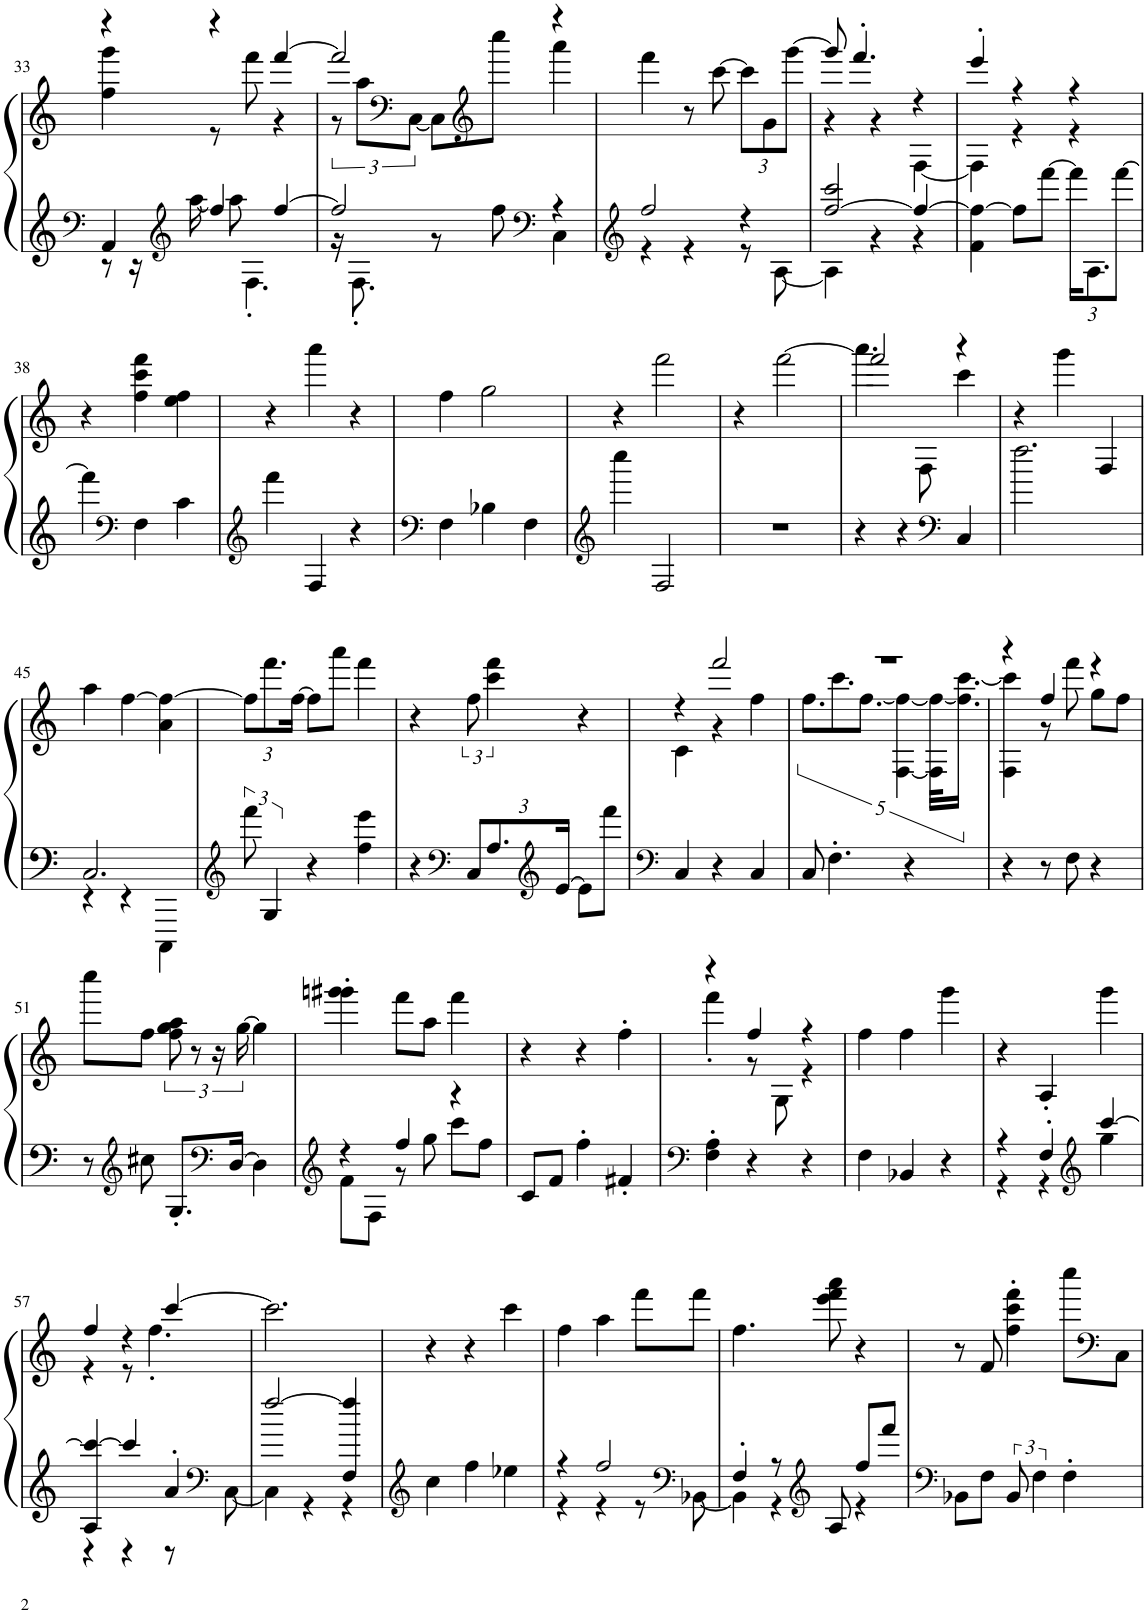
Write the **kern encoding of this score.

**kern	**kern
*part1	*part1
*staff2	*staff1
*I"Piano	*
*I'Pno.	*
!!LO:PB:g=z
*clefF4	*clefG2
*k[]	*k[]
*M3/4	*M3/4
=33	=33
*^	*^
4AA/	8r	4r	4ff\ 4ggg\
.	16r	.	.
*clefG2	*	*	*
.	[16aa\	.	.
4ff/	8aa\]	4r	8r
.	4.F'\	.	8fff\
[4ff/	.	[4fff/	4r
=34	=34	=34	=34
2ff/]	16r	2fff/]	12r
.	8.F'\	.	.
.	.	.	12aa\L
*	*	*clefF4	*
.	.	.	[12C\J
.	8r	.	8C\L]
*	*	*clefG2	*
.	8ff\	.	8cccc\J
*clefF4	*	*	*
4r	4C\	4r	4aaa\
*	*	*v	*v
=35	=35	=35
*clefG2	*	*
2ff/	4r	4fff\
.	4r	8r
.	.	[8ccc\
*	*	*Xbrackettup
4r	8r	12ccc\L]
.	.	12g\
.	[8A\	.
.	.	[12ggg\J
=36	=36	=36
*	*	*^
[2ff/ 2ccc/	4A\]	8ggg/]	4r
.	.	4.fff'/	.
.	4r	.	4r
4ff/_	4r	4r	[4F\
*v	*v	*	*
=37	=37	=37
4f\ 4ff\_	4eee'/	4F\]
8ff\L]	4r	4r
[8fff\J	.	.
*Xbrackettup	*	*
24fff\KL]	4r	4r
12.A\	.	.
[12fff\J	.	.
*	*v	*v
!!LO:LB:g=z
=38	=38
4fff\]	4r
*clefF4	*
4F\	4ff\ 4ccc\ 4fff\
4c\	4ee\ 4ff\
=39	=39
*clefG2	*
4fff\	4r
4F/	4aaa\
4r	4r
=40	=40
*clefF4	*
4F\	4ff\
4B-X\	2gg\
4F\	.
=41	=41
*clefG2	*
4cccc\	4r
2F/	2fff\
=42	=42
2.r	4r
.	[2fff\
=43	=43
*	*^
4r	2fff/]	4.aaa\
4r	.	.
.	.	8F\
*clefF4	*	*
4C/	4r	4ccc\
*	*v	*v
=44	=44
2.ff\	4r
.	4ggg\
.	4F/
!!LO:LB:g=z
=45	=45
*^	*
2.C/	4r	4aa\
.	4r	[4ff\
.	4CCC\	4a\ 4ff\_
*v	*v	*
=46	=46
*clefG2	*
*brackettup	*
12fff\	12ff\L]
6G/	12.fff\
.	[24ff\Jk
4r	8ff\L]
.	8aaa\J
4ff\ 4eee\	4fff\
=47	=47
4r	4r
*clefF4	*
*Xbrackettup	*brackettup
12C/L	12ff\
12.A/	6ccc\ 6fff\
*clefG2	*
[24e/Jk	.
8e\L]	4r
8fff\J	.
=48	=48
*clefF4	*
*	*^
4C/	4r	4c\
4r	2fff/	4r
4C/	.	4ff\
=49	=49	=49
8C/	2.r	10.ff\L
4.F'\	.	.
.	.	10.ccc\
.	.	[10.ff\J
.	.	[20F\ 20ff\_
4r	.	10.F\_ 10.ff\_
.	.	40F\] 40ff\_KLL
.	.	20.ff\] [20.ccc\JJ
=50	=50	=50
4r	4r	4F\ 4ccc\]
8r	4ff/	8r
8F\	.	8fff\
4r	4r	8gg\L
.	.	8ff\J
*	*v	*v
!!LO:LB:g=z
=51	=51
8r	8cccc\L
*clefG2	*
8cc#X\	8ff\J
8.G'/L	12ff\ 12gg\ 12aa\
.	12r
.	24r
*clefF4	*
[16D/Jk	.
.	[24gg\
4D\]	4gg\]
=52	=52
*clefG2	*
*^	*
4r	8f\L	4gggn\' 4ggg#X\'
.	8F\J	.
4ff/	8r	8fff\L
.	8gg\	8aa\J
4r	8ccc\L	4fff\
.	8ff\J	.
*v	*v	*
=53	=53
8c/L	4r
8f/J	.
4ff'\	4r
4f#X'/	4ff'\
=54	=54
*clefF4	*
*	*^
4F\' 4A\'	4r	4fff'\
4r	4ff/	8r
.	.	8G\
4r	4r	4r
*	*v	*v
=55	=55
4F\	4ff\
4BB-X/	4ff\
4r	4ggg\
=56	=56
*^	*
4r	4r	4r
4F'/	4r	4A'/
*clefG2	*	*
[4ccc/	4gg\	4ggg\
!!LO:LB:g=z
=57	=57	=57
*	*	*^
4A/ 4ccc/_	4r	4ff/	4r
4ccc/]	4r	4r	8r
.	.	.	4.ff'\
4a'/	8r	[4ccc/	.
*clefF4	*	*	*
.	[8C\	.	.
*	*	*v	*v
=58	=58	=58
[2ff/	4C\]	2.ccc\]
.	4r	.
4F/ 4ff/]	4r	.
*v	*v	*
=59	=59
*clefG2	*
4cc\	4r
4ff\	4r
4ee-X\	4ccc\
=60	=60
*^	*
4r	4r	4ff\
2ff/	4r	4aa\
.	8r	8fff\L
*clefF4	*	*
.	[8BB-X\	8fff\J
=61	=61	=61
4F'/	4BB-\]	4.ff\
8r	4r	.
*clefG2	*	*
8A/	.	8eee\ 8fff\ 8aaa\
8ff/L	4r	4r
8fff/J	.	.
*v	*v	*
=62	=62
*clefF4	*
8BB-X\L	8r
8F\J	8f/
*brackettup	*
12BB-/	4ff\' 4ccc\' 4fff\'
6F\	.
4F'\	8cccc\L
*	*clefF4
.	8C\J
=	=
*-	*-
